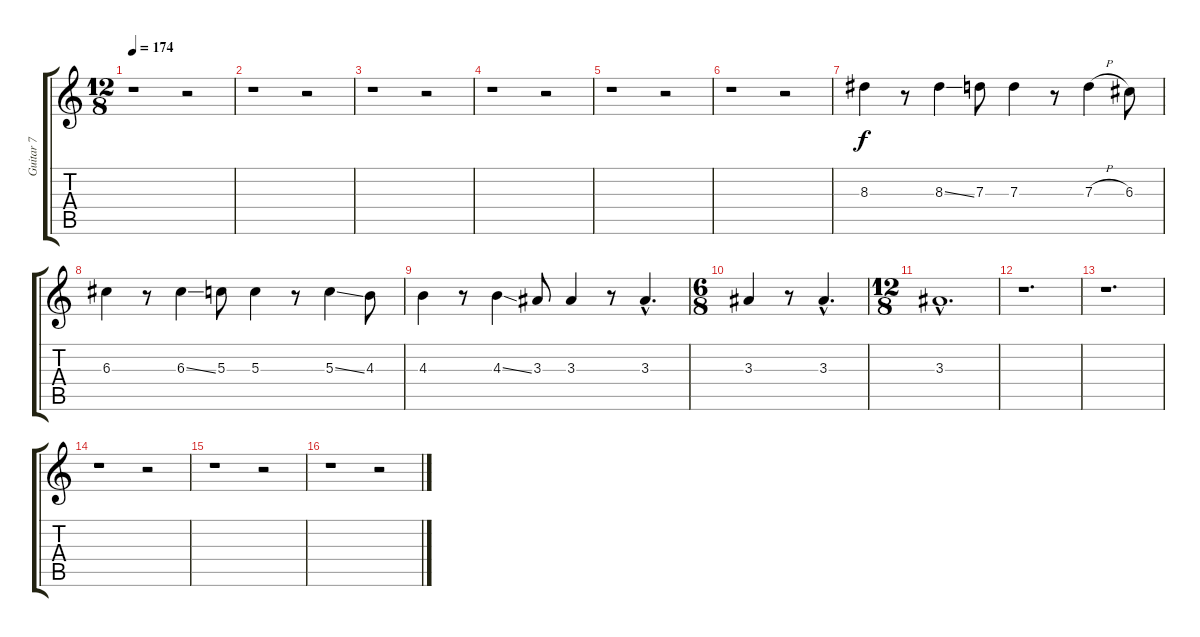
\track ("Guitar 7" "Guitar 7") {instrument distortionguitar}
\staff {score tabs}
\tuning (E4 B3 G3 D3 A2 E2) {hide}
\ts (12 8)
\tempo 174
\clef g2
\ks c
r.1{dy f instrument distortionguitar} r.2 |
r.1 r.2 |
r.1 r.2 |
r.1 r.2 |
r.1 r.2 |
r.1 r.2 |
8.3.4 r.8 8.3{ss}.4 7.3.8 7.3.4 r.8 7.3{h}.4 6.3.8 |
6.3.4 r.8 6.3{ss}.4 5.3.8 5.3.4 r.8 5.3{ss}.4 4.3.8 |
4.3.4 r.8 4.3{ss}.4 3.3.8 3.3.4 r.8 3.3{hac}.4{d} |
\ts (6 8)
3.3.4 r.8 3.3{hac}.4{d} |
\ts (12 8)
3.3{hac}.1{d} |
r.1{d} |
r.1{d} |
r.1 r.2 |
r.1 r.2 |
r.1 r.2
